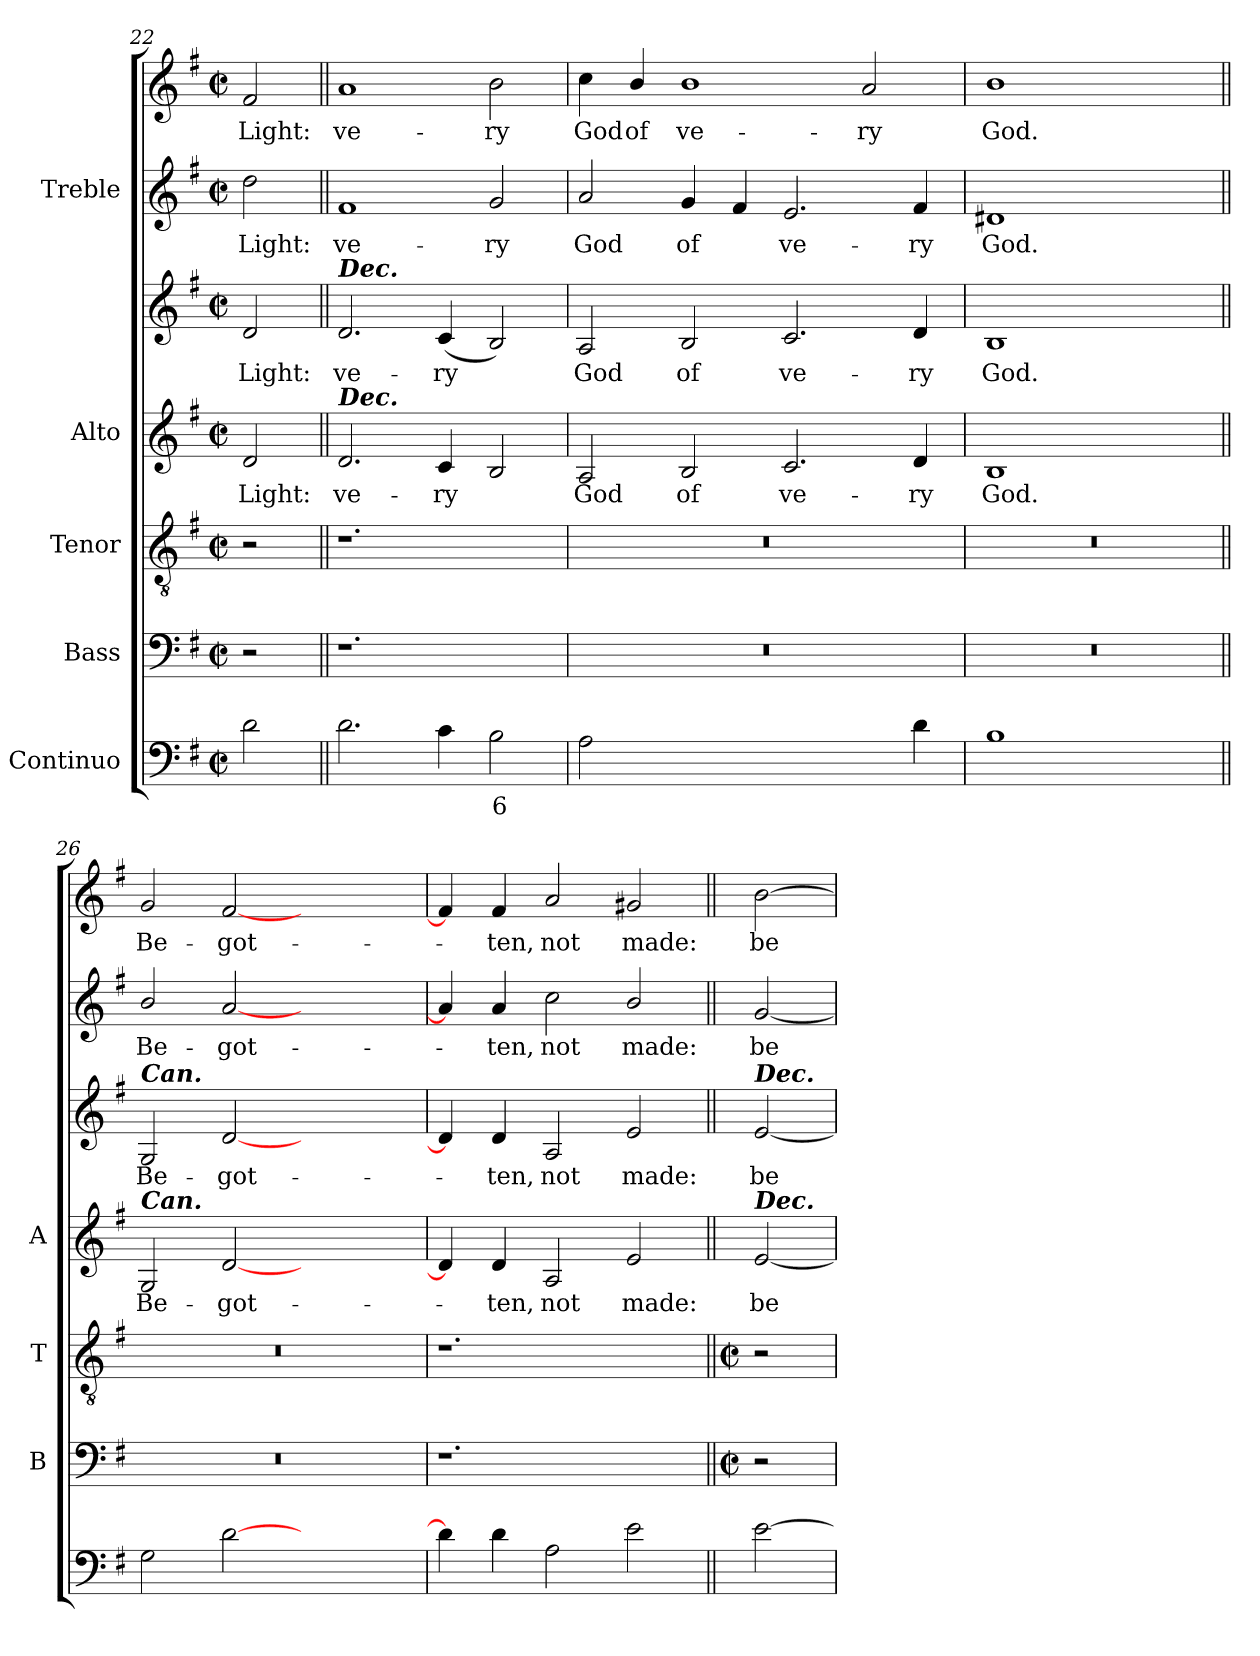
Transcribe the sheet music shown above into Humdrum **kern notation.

**kern	**text	**kern	**kern	**kern	**text	**kern	**text	**kern	**text	**kern	**text
*part5	*part5	*part4	*part3	*part2	*part2	*part2	*part2	*part1	*part1	*part1	*part1
*staff7	*staff7	*staff6	*staff5	*staff4	*staff4	*staff3	*staff3	*staff2	*staff2	*staff1	*staff1
*I"Continuo	*	*I"Bass	*I"Tenor	*I"Alto	*	*	*	*I"Treble	*	*	*
*	*	*I'B	*I'T	*I'A	*	*	*	*	*	*	*
*clefF4	*	*clefF4	*clefGv2	*	*	*clefG2	*	*clefG2	*	*clefG2	*
*k[f#]	*	*k[f#]	*k[f#]	*k[f#]	*	*k[f#]	*	*k[f#]	*	*k[f#]	*
*G:	*	*G:	*G:	*G:	*	*G:	*	*G:	*	*G:	*
*M4/2	*	*M4/2	*M4/2	*M4/2	*	*M4/2	*	*M4/2	*	*M4/2	*
*met(c|)	*	*met(c|)	*met(c|)	*met(c|)	*	*met(c|)	*	*met(c|)	*	*met(c|)	*
=22	=22	=22	=22	=22	=22	=22	=22	=22	=22	=22	=22
!	!	!	!	!	!LO:LY:b	!	!LO:LY:b	!	!LO:LY:b	!	!LO:LY:b
2d	.	2r	2r	2d	Light:	2d	Light:	2dd	Light:	2f#	Light:
=23||	=23||	=23||	=23||	=23||	=23||	=23||	=23||	=23||	=23||	=23||	=23||
!	!	!	!	!	!	!LO:TX:a:Bi:t=Dec.	!	!	!	!	!
!	!	!	!	!LO:TX:a:Bi:t=Dec.	!	!	!	!	!	!	!
!	!	!	!	!	!LO:LY:b	!	!LO:LY:b	!	!LO:LY:b	!	!LO:LY:b
2.d	.	1.r	1.r	2.d	ve-	2.d	ve-	1f#	ve-	1a	ve-
!	!	!	!	!	!LO:LY:b	!	!LO:LY:b	!	!	!	!
4c	.	.	.	4c	-ry	(<4c	-ry	.	.	.	.
!	!LO:LY:b	!	!	!	!	!	!	!	!LO:LY:b	!	!LO:LY:b
2B	6	.	.	2B	.	2B)	.	2g	-ry	2b	-ry
=24	=24	=24	=24	=24	=24	=24	=24	=24	=24	=24	=24
!	!	!	!	!	!LO:LY:b	!	!LO:LY:b	!	!LO:LY:b	!	!LO:LY:b
2A	.	0r	0r	2A	God	2A	God	2a	God	4cc	God
!	!	!	!	!	!	!	!	!	!	!	!LO:LY:b
.	.	.	.	.	.	.	.	.	.	4b/	of
!	!LO:LY:b	!	!	!	!LO:LY:b	!	!LO:LY:b	!	!LO:LY:b	!	!LO:LY:b
[4Byy	6	.	.	2B	of	2B	of	4g	of	1b	ve-
!	!LO:LY:b	!	!	!	!	!	!	!	!	!	!
4Byy]	5	.	.	.	.	.	.	4f#	.	.	.
!	!LO:LY:b	!	!	!	!LO:LY:b	!	!LO:LY:b	!	!LO:LY:b	!	!
[2cyy	7	.	.	2.c	ve-	2.c	ve-	2.e	ve-	.	.
!	!LO:LY:b	!	!	!	!	!	!	!	!	!	!LO:LY:b
4cyy]	6	.	.	.	.	.	.	.	.	2a	-ry
!	!	!	!	!	!LO:LY:b	!	!LO:LY:b	!	!LO:LY:b	!	!
4d	.	.	.	4d	-ry	4d	-ry	4f#	-ry	.	.
=25	=25	=25	=25	=25	=25	=25	=25	=25	=25	=25	=25
!	!	!	!	!	!LO:LY:b	!	!LO:LY:b	!	!LO:LY:b	!	!LO:LY:b
1B	.	0r	0r	1B	God.	1B	God.	1d#X	God.	1b	God.
1ryy	.	.	.	1ryy	.	1ryy	.	1ryy	.	1ryy	.
=26||	=26||	=26||	=26||	=26||	=26||	=26||	=26||	=26||	=26||	=26||	=26||
!	!	!	!	!	!	!LO:TX:a:Bi:t=Can.	!	!	!	!	!
!	!	!	!	!LO:TX:a:Bi:t=Can.	!	!	!	!	!	!	!
!	!	!	!	!	!LO:LY:b	!	!LO:LY:b	!	!LO:LY:b	!	!LO:LY:b
2G	.	0r	0r	2G	Be-	2G	Be-	2b/	Be-	2g	Be-
!	!	!	!	!	!LO:LY:b	!	!LO:LY:b	!	!LO:LY:b	!	!LO:LY:b
[2d	.	.	.	[2d	-got-	[2d	-got-	[2a	-got-	[2f#	-got-
1ryy	.	.	.	1ryy	.	1ryy	.	1ryy	.	1ryy	.
=27	=27	=27	=27	=27	=27	=27	=27	=27	=27	=27	=27
4d]	.	1.r	1.r	4d]	.	4d]	.	4a]	.	4f#]	.
!	!	!	!	!	!LO:LY:b	!	!LO:LY:b	!	!LO:LY:b	!	!LO:LY:b
4d	.	.	.	4d	ten,	4d	ten,	4a	ten,	4f#	ten,
!	!	!	!	!	!LO:LY:b	!	!LO:LY:b	!	!LO:LY:b	!	!LO:LY:b
2A	.	.	.	2A	not	2A	not	2cc	not	2a	not
!	!	!	!	!	!LO:LY:b	!	!LO:LY:b	!	!LO:LY:b	!	!LO:LY:b
2e	.	.	.	2e	made:	2e	made:	2b/	made:	2g#X	made:
!!LO:LB:g=z
=28||	=28||	=28||	=28||	=28||	=28||	=28||	=28||	=28||	=28||	=28||	=28||
*	*	*M4/2	*M4/2	*	*	*	*	*	*	*	*
*	*	*met(c|)	*met(c|)	*	*	*	*	*	*	*	*
!	!	!	!	!	!	!LO:TX:a:Bi:t=Dec.	!	!	!	!	!
!	!	!	!	!LO:TX:a:Bi:t=Dec.	!	!	!	!	!	!	!
!	!	!	!	!	!LO:LY:b	!	!LO:LY:b	!	!LO:LY:b	!	!LO:LY:b
[2e	.	2r	2r	[2e	be-	[2e	be-	[2g	be-	[2b	be-
=	=	=	=	=	=	=	=	=	=	=	=
*-	*-	*-	*-	*-	*-	*-	*-	*-	*-	*-	*-
